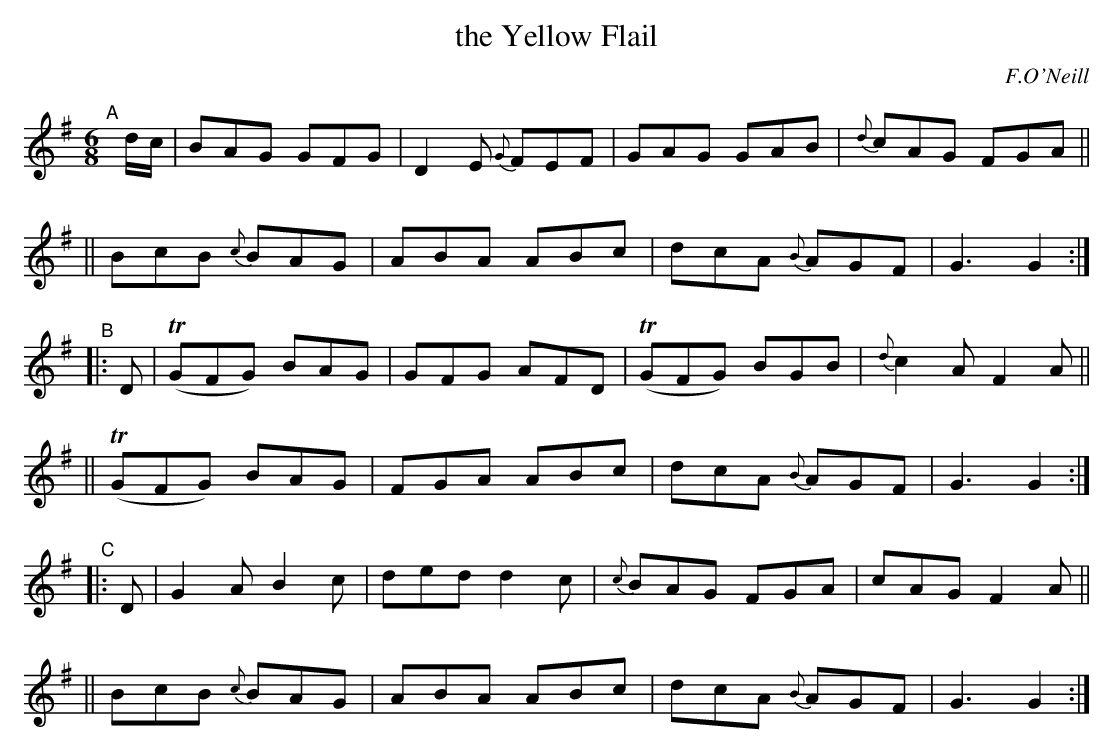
X:1
T: the Yellow Flail
O: F.O'Neill
M: 6/8
L: 1/8
K: G
"^A"[|] d/c/ \
|  BAG GFG | D2E {G}FEF | GAG GAB | {d}cAG FGA ||
|| BcB {c}BAG | ABA ABc | dcA {B}AGF | G3 G2 :|
"^B"|: D \
|  T(GFG) BAG | GFG AFD | T(GFG) BGB | {d}c2A F2A ||
|| T(GFG) BAG | FGA ABc | dcA {B}AGF | G3 G2 :|
"^C"|: D \
|  G2A B2c | ded d2c | {c}BAG FGA | cAG F2A ||
|| BcB {c}BAG | ABA ABc | dcA {B}AGF | G3 G2 :|
